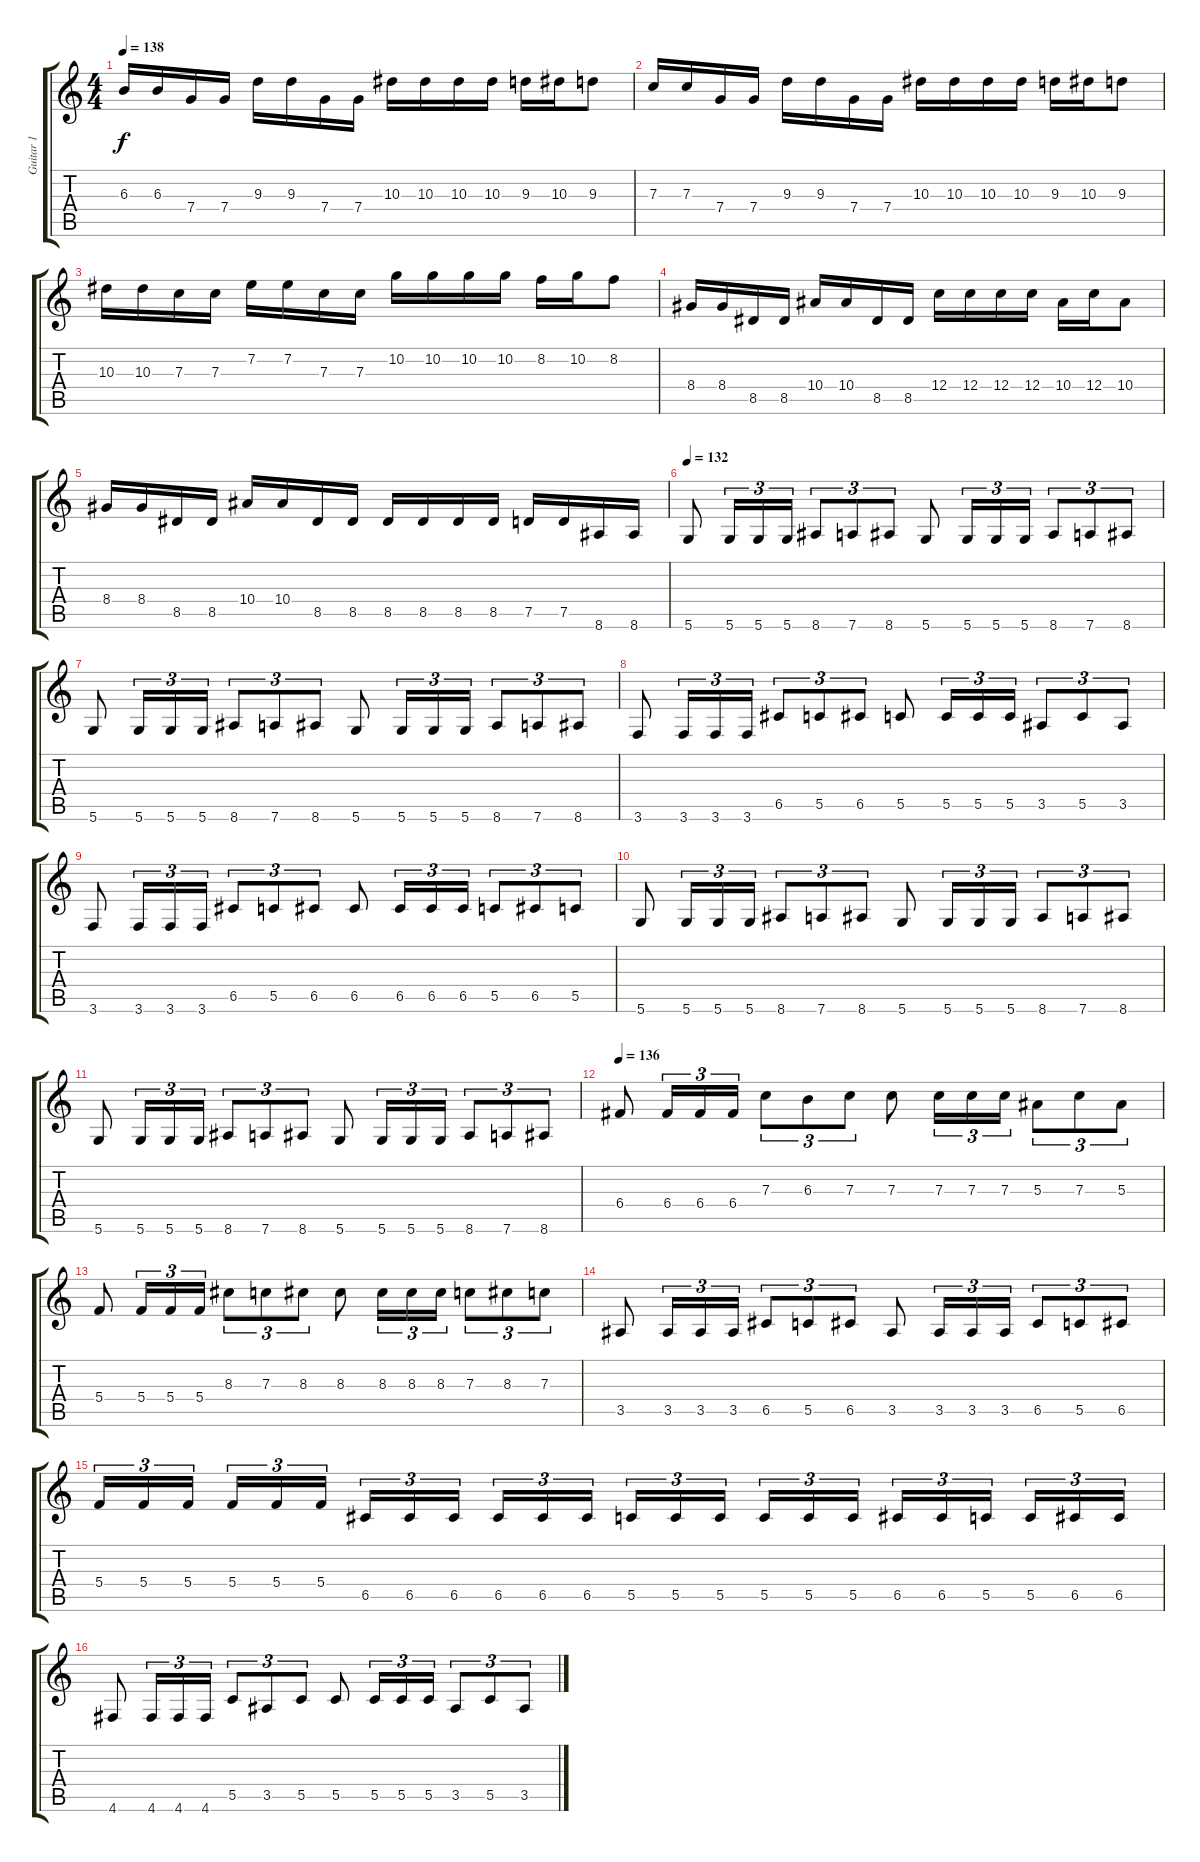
\track ("Guitar 1" "Guitar 1") {instrument distortionguitar}
\staff {score tabs}
\tuning (D4 A3 F3 C3 G2 D2) {hide}
\ts (4 4)
\tempo 138
\clef g2
\ks c
6.3.16{dy f} 6.3.16 7.4.16 7.4.16 9.3.16 9.3.16 7.4.16 7.4.16 10.3.16 10.3.16 10.3.16 10.3.16 9.3.16 10.3.16 9.3.8 |
7.3.16 7.3.16 7.4.16 7.4.16 9.3.16 9.3.16 7.4.16 7.4.16 10.3.16 10.3.16 10.3.16 10.3.16 9.3.16 10.3.16 9.3.8 |
10.3.16 10.3.16 7.3.16 7.3.16 7.2.16 7.2.16 7.3.16 7.3.16 10.2.16 10.2.16 10.2.16 10.2.16 8.2.16 10.2.16 8.2.8 |
8.4.16 8.4.16 8.5.16 8.5.16 10.4.16 10.4.16 8.5.16 8.5.16 12.4.16 12.4.16 12.4.16 12.4.16 10.4.16 12.4.16 10.4.8 |
8.4.16 8.4.16 8.5.16 8.5.16 10.4.16 10.4.16 8.5.16 8.5.16 8.5.16 8.5.16 8.5.16 8.5.16 7.5.16 7.5.16 8.6.16 8.6.16 |
\tempo 132
5.6.8 5.6.16{tu (3 2)} 5.6.16{tu (3 2)} 5.6.16{tu (3 2)} 8.6.8{tu (3 2)} 7.6.8{tu (3 2)} 8.6.8{tu (3 2)} 5.6.8 5.6.16{tu (3 2)} 5.6.16{tu (3 2)} 5.6.16{tu (3 2)} 8.6.8{tu (3 2)} 7.6.8{tu (3 2)} 8.6.8{tu (3 2)} |
5.6.8 5.6.16{tu (3 2)} 5.6.16{tu (3 2)} 5.6.16{tu (3 2)} 8.6.8{tu (3 2)} 7.6.8{tu (3 2)} 8.6.8{tu (3 2)} 5.6.8 5.6.16{tu (3 2)} 5.6.16{tu (3 2)} 5.6.16{tu (3 2)} 8.6.8{tu (3 2)} 7.6.8{tu (3 2)} 8.6.8{tu (3 2)} |
3.6.8 3.6.16{tu (3 2)} 3.6.16{tu (3 2)} 3.6.16{tu (3 2)} 6.5.8{tu (3 2)} 5.5.8{tu (3 2)} 6.5.8{tu (3 2)} 5.5.8 5.5.16{tu (3 2)} 5.5.16{tu (3 2)} 5.5.16{tu (3 2)} 3.5.8{tu (3 2)} 5.5.8{tu (3 2)} 3.5.8{tu (3 2)} |
3.6.8 3.6.16{tu (3 2)} 3.6.16{tu (3 2)} 3.6.16{tu (3 2)} 6.5.8{tu (3 2)} 5.5.8{tu (3 2)} 6.5.8{tu (3 2)} 6.5.8 6.5.16{tu (3 2)} 6.5.16{tu (3 2)} 6.5.16{tu (3 2)} 5.5.8{tu (3 2)} 6.5.8{tu (3 2)} 5.5.8{tu (3 2)} |
5.6.8 5.6.16{tu (3 2)} 5.6.16{tu (3 2)} 5.6.16{tu (3 2)} 8.6.8{tu (3 2)} 7.6.8{tu (3 2)} 8.6.8{tu (3 2)} 5.6.8 5.6.16{tu (3 2)} 5.6.16{tu (3 2)} 5.6.16{tu (3 2)} 8.6.8{tu (3 2)} 7.6.8{tu (3 2)} 8.6.8{tu (3 2)} |
5.6.8 5.6.16{tu (3 2)} 5.6.16{tu (3 2)} 5.6.16{tu (3 2)} 8.6.8{tu (3 2)} 7.6.8{tu (3 2)} 8.6.8{tu (3 2)} 5.6.8 5.6.16{tu (3 2)} 5.6.16{tu (3 2)} 5.6.16{tu (3 2)} 8.6.8{tu (3 2)} 7.6.8{tu (3 2)} 8.6.8{tu (3 2)} |
\tempo 136
6.4.8 6.4.16{tu (3 2)} 6.4.16{tu (3 2)} 6.4.16{tu (3 2)} 7.3.8{tu (3 2)} 6.3.8{tu (3 2)} 7.3.8{tu (3 2)} 7.3.8 7.3.16{tu (3 2)} 7.3.16{tu (3 2)} 7.3.16{tu (3 2)} 5.3.8{tu (3 2)} 7.3.8{tu (3 2)} 5.3.8{tu (3 2)} |
5.4.8 5.4.16{tu (3 2)} 5.4.16{tu (3 2)} 5.4.16{tu (3 2)} 8.3.8{tu (3 2)} 7.3.8{tu (3 2)} 8.3.8{tu (3 2)} 8.3.8 8.3.16{tu (3 2)} 8.3.16{tu (3 2)} 8.3.16{tu (3 2)} 7.3.8{tu (3 2)} 8.3.8{tu (3 2)} 7.3.8{tu (3 2)} |
3.5.8 3.5.16{tu (3 2)} 3.5.16{tu (3 2)} 3.5.16{tu (3 2)} 6.5.8{tu (3 2)} 5.5.8{tu (3 2)} 6.5.8{tu (3 2)} 3.5.8 3.5.16{tu (3 2)} 3.5.16{tu (3 2)} 3.5.16{tu (3 2)} 6.5.8{tu (3 2)} 5.5.8{tu (3 2)} 6.5.8{tu (3 2)} |
5.4.16{tu (3 2)} 5.4.16{tu (3 2)} 5.4.16{tu (3 2)} 5.4.16{tu (3 2)} 5.4.16{tu (3 2)} 5.4.16{tu (3 2)} 6.5.16{tu (3 2)} 6.5.16{tu (3 2)} 6.5.16{tu (3 2)} 6.5.16{tu (3 2)} 6.5.16{tu (3 2)} 6.5.16{tu (3 2)} 5.5.16{tu (3 2)} 5.5.16{tu (3 2)} 5.5.16{tu (3 2)} 5.5.16{tu (3 2)} 5.5.16{tu (3 2)} 5.5.16{tu (3 2)} 6.5.16{tu (3 2)} 6.5.16{tu (3 2)} 5.5.16{tu (3 2)} 5.5.16{tu (3 2)} 6.5.16{tu (3 2)} 6.5.16{tu (3 2)} |
4.6.8 4.6.16{tu (3 2)} 4.6.16{tu (3 2)} 4.6.16{tu (3 2)} 5.5.8{tu (3 2)} 3.5.8{tu (3 2)} 5.5.8{tu (3 2)} 5.5.8 5.5.16{tu (3 2)} 5.5.16{tu (3 2)} 5.5.16{tu (3 2)} 3.5.8{tu (3 2)} 5.5.8{tu (3 2)} 3.5.8{tu (3 2)}
